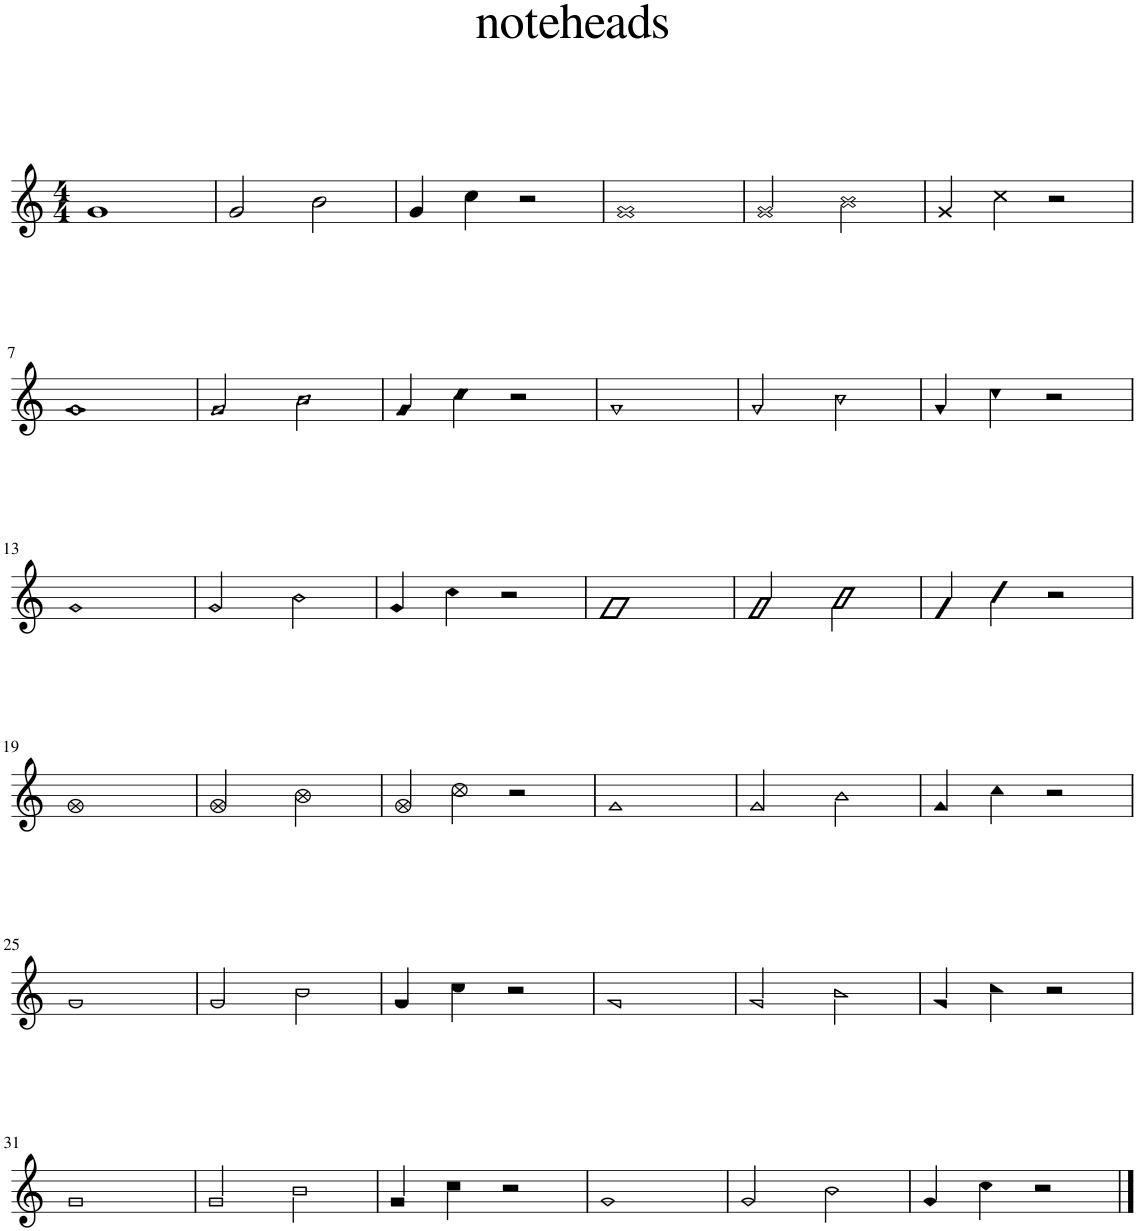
**kern
*part1
*staff1
*I"Violin
*I'Vln
*clefG2
*k[]
*M4/4
=1
1g
=2
2g/
2b\
=3
4g/
4cc\
2r
=4
1g
=5
2g/
2b\
=6
4g/
4cc\
2r
!!LO:LB:g=z
=7
!LO:N:head=diamond
1g
=8
!LO:N:head=diamond
2g/
!LO:N:head=diamond
2b\
=9
!LO:N:head=diamond
4g/
!LO:N:head=diamond
4cc\
2r
=10
1g
=11
2g/
2b\
=12
4g/
4cc\
2r
!!LO:LB:g=z
=13
1g
=14
2g/
2b\
=15
4g/
4cc\
2r
=16
1g
=17
2g/
2b\
=18
4g/
4cc\
2r
!!LO:LB:g=z
=19
1g
=20
2g/
2b\
=21
4g/
4cc\
2r
=22
1g
=23
2g/
2b\
=24
4g/
4cc\
2r
!!LO:LB:g=z
=25
1g
=26
2g/
2b\
=27
4g/
4cc\
2r
=28
1g
=29
2g/
2b\
=30
4g/
4cc\
2r
!!LO:LB:g=z
=31
1g
=32
2g/
2b\
=33
4g/
4cc\
2r
=34
1g
=35
2g/
2b\
=36
4g/
4cc\
2r
==
*-
